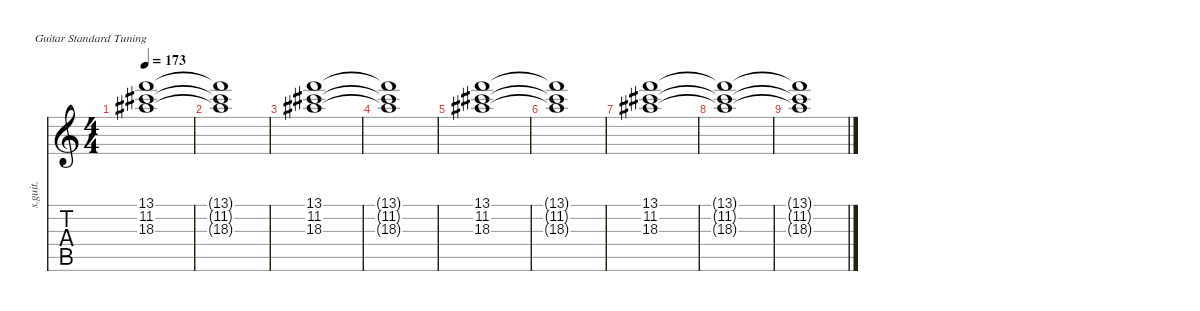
\defaultSystemsLayout 4
\hideDynamics
\bracketExtendMode nobrackets
\track ("Synthesizer #1 (Right Hand)" "s.guit.") {instrument lead1square}
\staff {score tabs}
\tuning (E4 B3 G3 D3 A2 E2)
\displaytranspose 12
\ts (4 4)
\tempo 173
\clef g2
\ks c
(13.1 11.2{acc #} 18.3{acc #}).1{lyrics (0 "") lyrics (1 "") lyrics (2 "") lyrics (3 "") lyrics (4 "") dy mf} |
(13.1{t} 18.3{t acc #} 11.2{t acc #}).1{lyrics (0 "") lyrics (1 "") lyrics (2 "") lyrics (3 "") lyrics (4 "")} |
(13.1 18.3{acc #} 11.2{acc #}).1{lyrics (0 "") lyrics (1 "") lyrics (2 "") lyrics (3 "") lyrics (4 "")} |
(13.1{t} 18.3{t acc #} 11.2{t acc #}).1{lyrics (0 "") lyrics (1 "") lyrics (2 "") lyrics (3 "") lyrics (4 "")} |
(13.1 11.2{acc #} 18.3{acc #}).1{lyrics (0 "") lyrics (1 "") lyrics (2 "") lyrics (3 "") lyrics (4 "")} |
(13.1{t} 18.3{t acc #} 11.2{t acc #}).1{lyrics (0 "") lyrics (1 "") lyrics (2 "") lyrics (3 "") lyrics (4 "")} |
(13.1 18.3{acc #} 11.2{acc #}).1{lyrics (0 "") lyrics (1 "") lyrics (2 "") lyrics (3 "") lyrics (4 "")} |
(13.1{t} 18.3{t acc #} 11.2{t acc #}).1{lyrics (0 "") lyrics (1 "") lyrics (2 "") lyrics (3 "") lyrics (4 "")} |
(13.1{t} 18.3{t acc #} 11.2{t acc #}).1{lyrics (0 "") lyrics (1 "") lyrics (2 "") lyrics (3 "") lyrics (4 "")}
